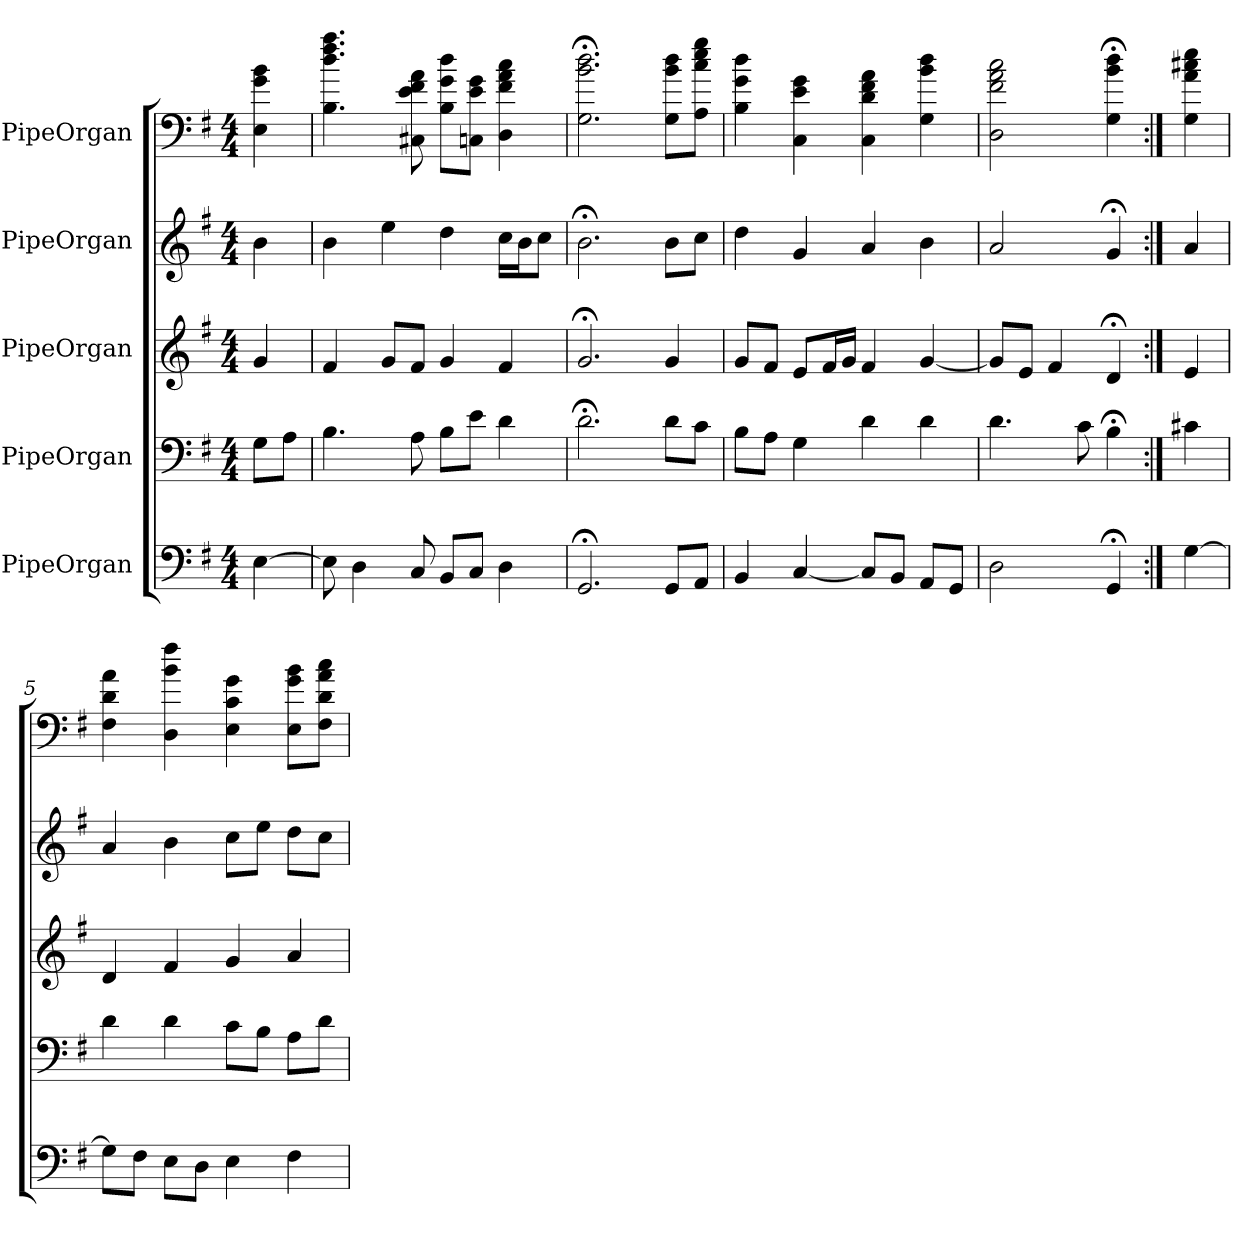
**kern	**kern	**kern	**kern	**kern
*part5	*part4	*part3	*part2	*part1
*staff5	*staff4	*staff3	*staff2	*staff1
*I"PipeOrgan	*I"PipeOrgan	*I"PipeOrgan	*I"PipeOrgan	*I"PipeOrgan
*clefF4	*clefF4	*clefG2	*clefG2	*
*k[f#]	*k[f#]	*k[f#]	*k[f#]	*k[f#]
*G:	*G:	*G:	*G:	*G:
*M4/4	*M4/4	*M4/4	*M4/4	*M4/4
*MM56	*MM56	*MM56	*MM56	*MM56
=	=	=	=	=
[4E	8G\L	4g	4b	4E 4g 4b
.	8A\J	.	.	.
=1	=1	=1	=1	=1
8E]	4.B	4f#	4b	4.B 4.dd 4.ff# 4.aa
4D	.	.	.	.
.	.	8g/L	4ee	.
8C	8A	8f#/J	.	8C#X 8e 8f# 8a
8BB/L	8B\L	4g	4dd	8B 8g 8ddL
8C/J	8e\J	.	.	8Cn 8e 8gJ
4D	4d	4f#	16cc\LL	4D 4f# 4a 4cc
.	.	.	16b\J	.
.	.	.	8cc\J	.
=2	=2	=2	=2	=2
2.GG;<	2.d;<	2.g;<	2.b;<	2.G;< 2.b;< 2.dd;<
8GG/L	8d\L	4g	8b\L	8G 8b 8ddL
8AA/J	8c\J	.	8cc\J	8A 8cc 8ee 8ggJ
=3	=3	=3	=3	=3
4BB	8B\L	8g/L	4dd	4B 4g 4dd
.	8A\J	8f#/J	.	.
[4C	4G	8e/L	4g	4C 4e 4g
.	.	16f#/L	.	.
.	.	16g/JJ	.	.
8C/L]	4d	4f#	4a	4C 4d 4f# 4a
8BB/J	.	.	.	.
8AA/L	4d	[4g	4b	4G 4b 4dd
8GG/J	.	.	.	.
=4	=4	=4	=4	=4
2D	4.d	8g/L]	2a	2D 2f# 2a 2cc
.	.	8e/J	.	.
.	.	4f#	.	.
.	8c	.	.	.
4GG;<	4B;<	4d;<	4g;<	4G;< 4b;< 4dd;<
=:|!	=:|!	=:|!	=:|!	=:|!
[4G	4c#X	4e	4a	4G 4a 4cc#X 4ee
=5	=5	=5	=5	=5
8G\L]	4d	4d	4a	4F# 4d 4a
8F#\J	.	.	.	.
8E\L	4d	4f#	4b	4D 4b 4ff#
8D\J	.	.	.	.
4E	8c\L	4g	8cc\L	4E 4c 4g
.	8B\J	.	8ee\J	.
4F#	8A\L	4a	8dd\L	8E 8g 8bL
.	8d\J	.	8cc\J	8F# 8d 8a 8ccJ
=	=	=	=	=
*-	*-	*-	*-	*-
